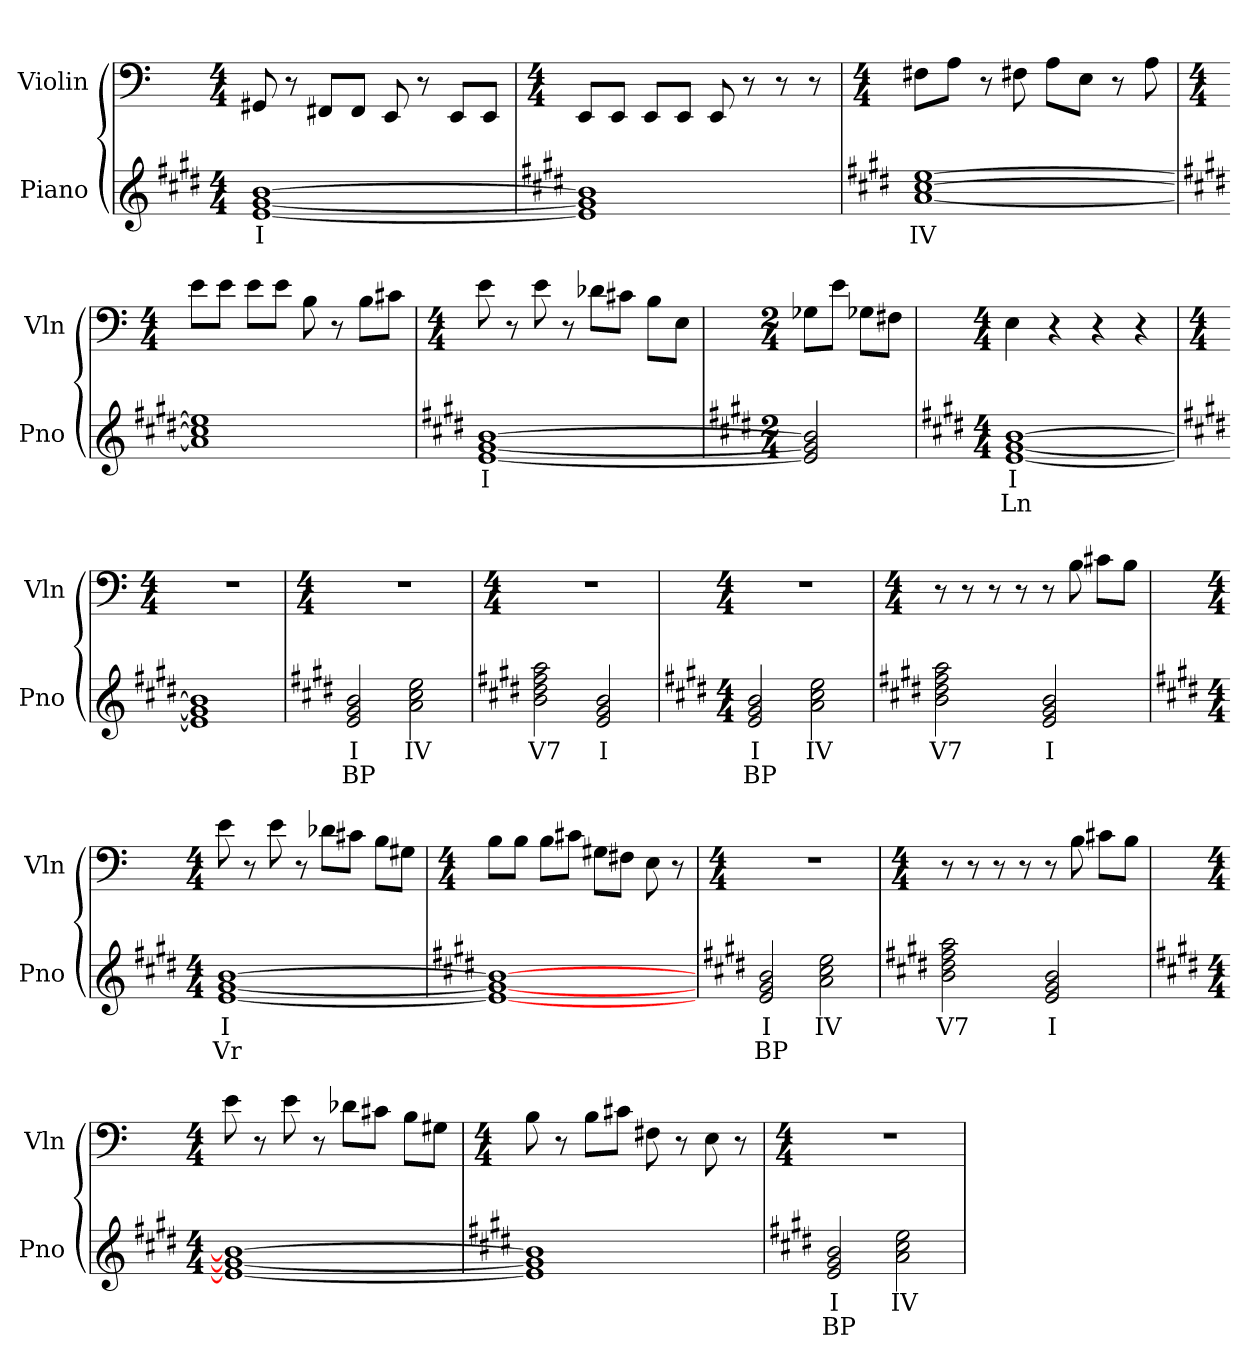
**kern	**text	**text	**kern
*part2	*part2	*part2	*part1
*staff2	*staff2	*staff2	*staff1
*I"Piano	*	*	*I"Violin
*I'Pno	*	*	*I'Vln
*k[f#c#g#d#]	*	*	*
*E:	*	*	*
*M4/4	*	*	*M4/4
=	=	=	=
[1e [1g# [1b	I	.	8GG#X
.	.	.	8r
.	.	.	8FF#XL
.	.	.	8FF#J
.	.	.	8EE
.	.	.	8r
.	.	.	8EEL
.	.	.	8EEJ
=	=	=	=
*k[f#c#g#d#]	*	*	*
*E:	*	*	*
*	*	*	*M4/4
1e] 1g#] 1b]	.	.	8EEL
.	.	.	8EEJ
.	.	.	8EEL
.	.	.	8EEJ
.	.	.	8EE
.	.	.	8r
.	.	.	8r
.	.	.	8r
=	=	=	=
*k[f#c#g#d#]	*	*	*
*E:	*	*	*
*	*	*	*M4/4
[1a [1cc# [1ee	IV	.	8F#XL
.	.	.	8AJ
.	.	.	8r
.	.	.	8F#X
.	.	.	8AL
.	.	.	8EJ
.	.	.	8r
.	.	.	8A
=	=	=	=
*k[f#c#g#d#]	*	*	*
*E:	*	*	*
*	*	*	*M4/4
1a] 1cc#] 1ee]	.	.	8eL
.	.	.	8eJ
.	.	.	8eL
.	.	.	8eJ
.	.	.	8B
.	.	.	8r
.	.	.	8BL
.	.	.	8c#XJ
=	=	=	=
*k[f#c#g#d#]	*	*	*
*E:	*	*	*
*	*	*	*M4/4
[1e [1g# [1b	I	.	8e
.	.	.	8r
.	.	.	8e
.	.	.	8r
.	.	.	8d-XL
.	.	.	8c#XJ
.	.	.	8BL
.	.	.	8EJ
=	=	=	=
*k[f#c#g#d#]	*	*	*
*E:	*	*	*
*M2/4	*	*	*M2/4
2e] 2g#] 2b]	.	.	8G-XL
.	.	.	8eJ
.	.	.	8G-XL
.	.	.	8F#XJ
=	=	=	=
*k[f#c#g#d#]	*	*	*
*E:	*	*	*
*M4/4	*	*	*M4/4
[1e [1g# [1b	I	Ln	4E
.	.	.	4r
.	.	.	4r
.	.	.	4r
=	=	=	=
*k[f#c#g#d#]	*	*	*
*E:	*	*	*
*	*	*	*M4/4
1e] 1g#] 1b]	.	.	1r
=	=	=	=
*k[f#c#g#d#]	*	*	*
*E:	*	*	*
*	*	*	*M4/4
2e 2g# 2b	I	BP	1r
2a 2cc# 2ee	IV	.	.
=	=	=	=
*k[f#c#g#d#]	*	*	*
*E:	*	*	*
*	*	*	*M4/4
2b 2dd# 2ff# 2aa	V7	.	1r
2e 2g# 2b	I	.	.
=	=	=	=
*k[f#c#g#d#]	*	*	*
*E:	*	*	*
*M4/4	*	*	*M4/4
2e 2g# 2b	I	BP	1r
2a 2cc# 2ee	IV	.	.
=	=	=	=
*k[f#c#g#d#]	*	*	*
*E:	*	*	*
*	*	*	*M4/4
2b 2dd# 2ff# 2aa	V7	.	8r
.	.	.	8r
.	.	.	8r
.	.	.	8r
2e 2g# 2b	I	.	8r
.	.	.	8B
.	.	.	8c#XL
.	.	.	8BJ
=	=	=	=
*k[f#c#g#d#]	*	*	*
*E:	*	*	*
*M4/4	*	*	*M4/4
[1e [1g# [1b	I	Vr	8e
.	.	.	8r
.	.	.	8e
.	.	.	8r
.	.	.	8d-XL
.	.	.	8c#XJ
.	.	.	8BL
.	.	.	8G#XJ
=	=	=	=
*k[f#c#g#d#]	*	*	*
*E:	*	*	*
*	*	*	*M4/4
1e_ 1g#_ 1b_	.	.	8BL
.	.	.	8BJ
.	.	.	8BL
.	.	.	8c#XJ
.	.	.	8G#XL
.	.	.	8F#XJ
.	.	.	8E
.	.	.	8r
=	=	=	=
*k[f#c#g#d#]	*	*	*
*E:	*	*	*
*	*	*	*M4/4
2e 2g# 2b	I	BP	1r
2a 2cc# 2ee	IV	.	.
=	=	=	=
*k[f#c#g#d#]	*	*	*
*E:	*	*	*
*	*	*	*M4/4
2b 2dd# 2ff# 2aa	V7	.	8r
.	.	.	8r
.	.	.	8r
.	.	.	8r
2e 2g# 2b	I	.	8r
.	.	.	8B
.	.	.	8c#XL
.	.	.	8BJ
=	=	=	=
*k[f#c#g#d#]	*	*	*
*E:	*	*	*
*M4/4	*	*	*M4/4
1e_ 1g#_ 1b_	.	.	8e
.	.	.	8r
.	.	.	8e
.	.	.	8r
.	.	.	8d-XL
.	.	.	8c#XJ
.	.	.	8BL
.	.	.	8G#XJ
=	=	=	=
*k[f#c#g#d#]	*	*	*
*E:	*	*	*
*	*	*	*M4/4
1e] 1g#] 1b]	.	.	8B
.	.	.	8r
.	.	.	8BL
.	.	.	8c#XJ
.	.	.	8F#X
.	.	.	8r
.	.	.	8E
.	.	.	8r
=	=	=	=
*k[f#c#g#d#]	*	*	*
*E:	*	*	*
*	*	*	*M4/4
2e 2g# 2b	I	BP	1r
2a 2cc# 2ee	IV	.	.
=	=	=	=
*-	*-	*-	*-
